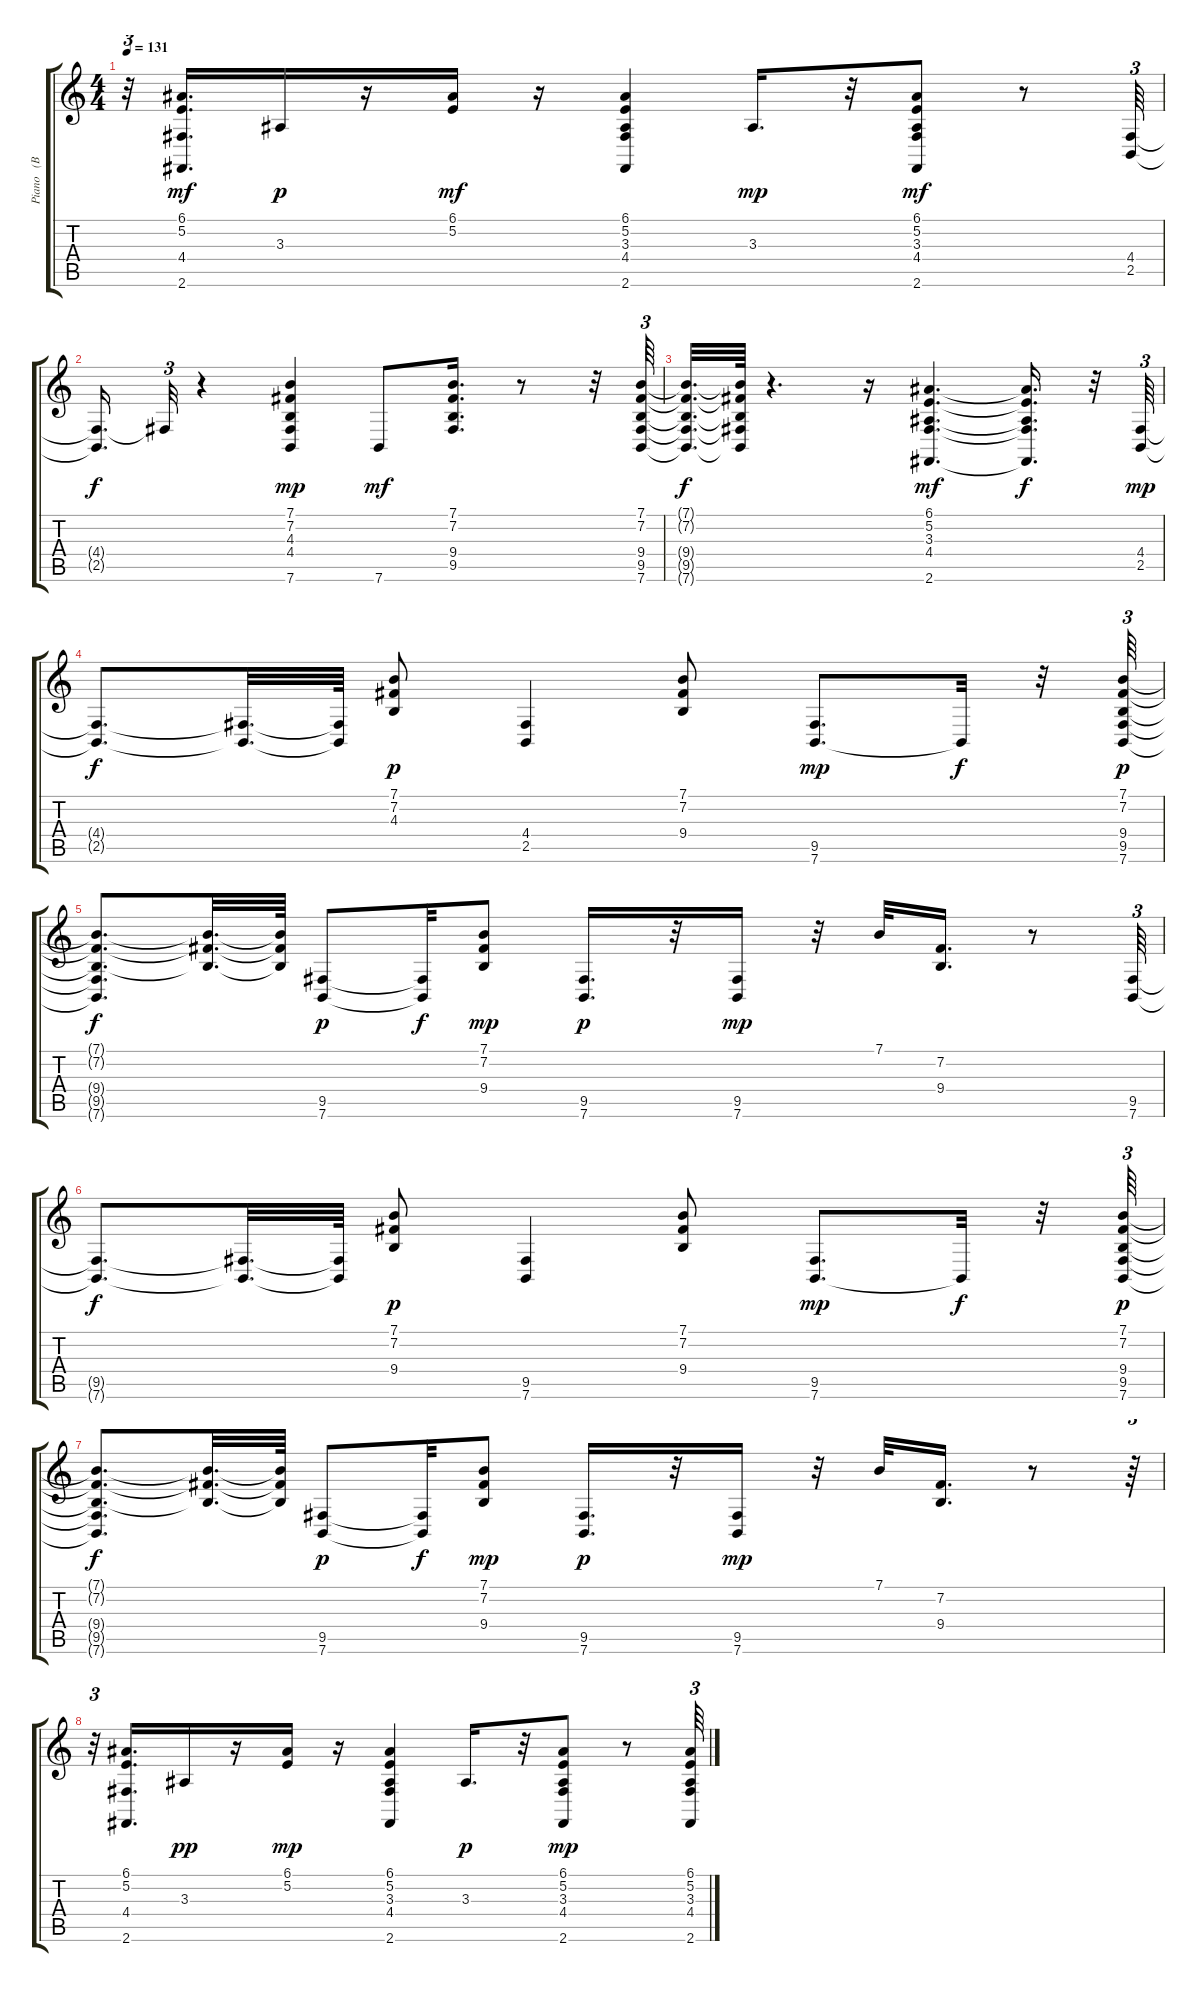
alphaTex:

\track ("Piano   (BB)" "Piano   (B") {instrument acousticgrandpiano}
\staff {score tabs}
\tuning (E4 B3 G3 D3 A2 E2) {hide}
\ts (4 4)
\tempo 131
\clef g2
\ks c
r.32{tu (3 2) dy mf} (6.1 5.2 4.4 2.6).16{d} 3.3.16{dy p} r.16 (6.1 5.2).16{dy mf} r.16 (6.1 5.2 3.3 4.4 2.6).4 3.3.16{d dy mp} r.32 (6.1 5.2 3.3 4.4 2.6).8{dy mf} r.8 (4.4 2.5).64{tu (3 2)} |
(4.4{t} 2.5{t}).16{d dy f} 4.4{t}.32{tu (3 2)} r.4 (7.1 7.2 4.3 4.4 7.6).4{dy mp} 7.6.8{dy mf} (7.1 7.2 9.4 9.5).16{d} r.8 r.32 (7.1 7.2 9.4 9.5 7.6).64{tu (3 2)} |
(7.1{t} 7.2{t} 9.4{t} 9.5{t} 7.6{t}).32{d dy f} (7.1{t} 7.2{t} 9.4{t} 9.5{t} 7.6{t}).64 r.4{d} r.16 (6.1 5.2 3.3 4.4 2.6).4{d dy mf} (6.1{t} 5.2{t} 3.3{t} 4.4{t} 2.6{t}).16{d dy f} r.32 (4.4 2.5).64{tu (3 2) dy mp} |
(4.4{t} 2.5{t}).8{d dy f} (4.4{t} 2.5{t}).32{d} (4.4{t} 2.5{t}).64 (7.1 7.2 4.3).8{dy p} (4.4 2.5).4 (7.1 7.2 9.4).8 (9.5 7.6).8{d dy mp} 7.6{t}.32{dy f} r.32 (7.1 7.2 9.4 9.5 7.6).64{tu (3 2) dy p} |
(7.1{t} 7.2{t} 9.4{t} 9.5{t} 7.6{t}).8{d dy f} (7.1{t} 7.2{t} 9.4{t}).32{d} (7.1{t} 7.2{t} 9.4{t}).64 (9.5 7.6).8{dy p} (9.5{t} 7.6{t}).32{dy f} (7.1 7.2 9.4).8{dy mp} (9.5 7.6).16{d dy p} r.32 (9.5 7.6).16{dy mp} r.32 7.1.32 (7.2 9.4).16{d} r.8 (9.5 7.6).64{tu (3 2)} |
(9.5{t} 7.6{t}).8{d dy f} (9.5{t} 7.6{t}).32{d} (9.5{t} 7.6{t}).64 (7.1 7.2 9.4).8{dy p} (9.5 7.6).4 (7.1 7.2 9.4).8 (9.5 7.6).8{d dy mp} 7.6{t}.32{dy f} r.32 (7.1 7.2 9.4 9.5 7.6).64{tu (3 2) dy p} |
(7.1{t} 7.2{t} 9.4{t} 9.5{t} 7.6{t}).8{d dy f} (7.1{t} 7.2{t} 9.4{t}).32{d} (7.1{t} 7.2{t} 9.4{t}).64 (9.5 7.6).8{dy p} (9.5{t} 7.6{t}).32{dy f} (7.1 7.2 9.4).8{dy mp} (9.5 7.6).16{d dy p} r.32 (9.5 7.6).16{dy mp} r.32 7.1.32 (7.2 9.4).16{d} r.8 r.64{tu (3 2)} |
r.32{tu (3 2)} (6.1 5.2 4.4 2.6).16{d} 3.3.16{dy pp} r.16 (6.1 5.2).16{dy mp} r.16 (6.1 5.2 3.3 4.4 2.6).4 3.3.16{d dy p} r.32 (6.1 5.2 3.3 4.4 2.6).8{dy mp} r.8 (6.1 5.2 3.3 4.4 2.6).64{tu (3 2)}
